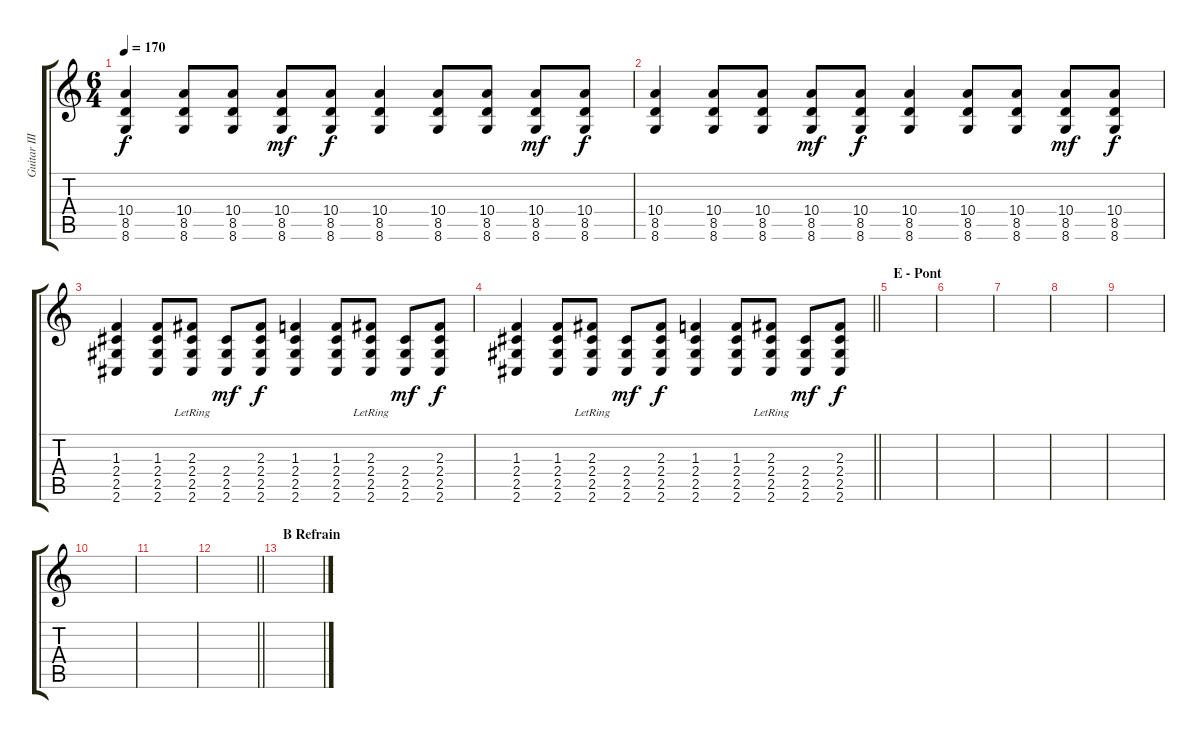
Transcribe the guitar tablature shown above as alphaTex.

\track ("Guitar III" "Guitar III") {instrument acousticguitarsteel}
\staff {score tabs}
\tuning (Db4 Ab3 E3 B2 Gb2 B1) {hide}
\ts (6 4)
\tempo 170
\clef g2
\ks c
(10.4 8.5 8.6).4{dy f} (10.4 8.5 8.6).8 (10.4 8.5 8.6).8 (10.4 8.5 8.6).8{dy mf} (10.4 8.5 8.6).8{dy f} (10.4 8.5 8.6).4 (10.4 8.5 8.6).8 (10.4 8.5 8.6).8 (10.4 8.5 8.6).8{dy mf} (10.4 8.5 8.6).8{dy f} |
(10.4 8.5 8.6).4 (10.4 8.5 8.6).8 (10.4 8.5 8.6).8 (10.4 8.5 8.6).8{dy mf} (10.4 8.5 8.6).8{dy f} (10.4 8.5 8.6).4 (10.4 8.5 8.6).8 (10.4 8.5 8.6).8 (10.4 8.5 8.6).8{dy mf} (10.4 8.5 8.6).8{dy f} |
(1.3 2.4 2.5 2.6).4 (1.3 2.4 2.5 2.6).8 (2.3{lr} 2.4 2.5 2.6).8 (2.4 2.5 2.6).8{dy mf} (2.3 2.4 2.5 2.6).8{dy f} (1.3 2.4 2.5 2.6).4 (1.3 2.4 2.5 2.6).8 (2.3{lr} 2.4 2.5 2.6).8 (2.4 2.5 2.6).8{dy mf} (2.3 2.4 2.5 2.6).8{dy f} |
\barLineRight lightlight
(1.3 2.4 2.5 2.6).4 (1.3 2.4 2.5 2.6).8 (2.3{lr} 2.4 2.5 2.6).8 (2.4 2.5 2.6).8{dy mf} (2.3 2.4 2.5 2.6).8{dy f} (1.3 2.4 2.5 2.6).4 (1.3 2.4 2.5 2.6).8 (2.3{lr} 2.4 2.5 2.6).8 (2.4 2.5 2.6).8{dy mf} (2.3 2.4 2.5 2.6).8{dy f} |
\section ("" "E - Pont")
|
|
|
|
|
|
|
\barLineRight lightlight
|
\section ("" "B Refrain")
